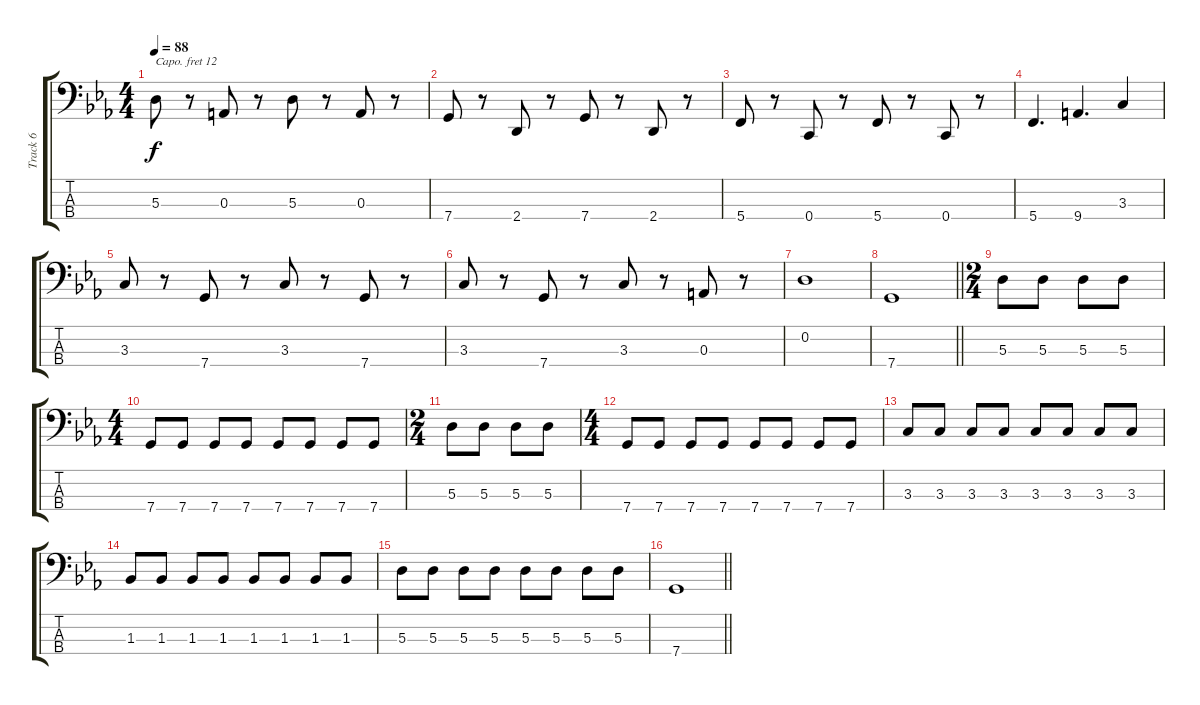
\track ("Track 6" "Track 6") {instrument cello}
\staff {score tabs}
\capo 12
\tuning (G2 D2 A1 C1) {hide}
\ts (4 4)
\tempo 88
\clef f4
\ks eb
5.3.8{dy f instrument tuba} r.8 0.3.8 r.8 5.3.8 r.8 0.3.8 r.8 |
7.4.8 r.8 2.4.8 r.8 7.4.8 r.8 2.4.8 r.8 |
5.4.8 r.8 0.4.8 r.8 5.4.8 r.8 0.4.8 r.8 |
5.4.4{d} 9.4.4{d} 3.3.4 |
3.3.8 r.8 7.4.8 r.8 3.3.8 r.8 7.4.8 r.8 |
3.3.8 r.8 7.4.8 r.8 3.3.8 r.8 0.3.8 r.8 |
0.2.1 |
\barLineRight lightlight
7.4.1 |
\ts (2 4)
5.3.8 5.3.8 5.3.8 5.3.8 |
\ts (4 4)
7.4.8 7.4.8 7.4.8 7.4.8 7.4.8 7.4.8 7.4.8 7.4.8 |
\ts (2 4)
5.3.8 5.3.8 5.3.8 5.3.8 |
\ts (4 4)
7.4.8 7.4.8 7.4.8 7.4.8 7.4.8 7.4.8 7.4.8 7.4.8 |
3.3.8 3.3.8 3.3.8 3.3.8 3.3.8 3.3.8 3.3.8 3.3.8 |
1.3.8 1.3.8 1.3.8 1.3.8 1.3.8 1.3.8 1.3.8 1.3.8 |
5.3.8 5.3.8 5.3.8 5.3.8 5.3.8 5.3.8 5.3.8 5.3.8 |
\barLineRight lightlight
7.4.1
